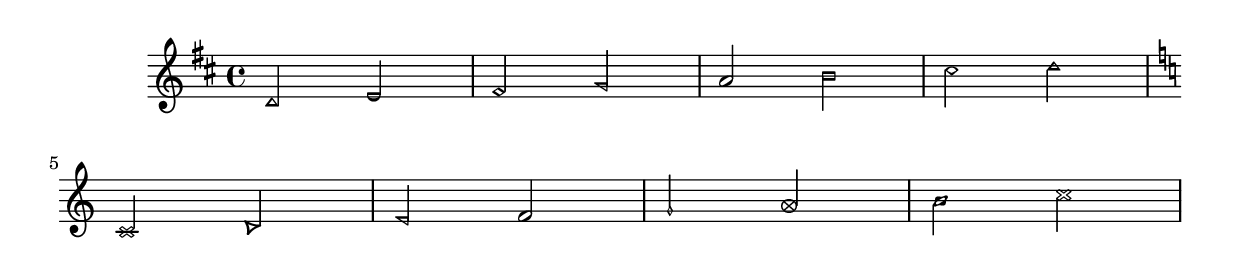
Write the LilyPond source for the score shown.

%% DO NOT EDIT this file manually; it is automatically
%% generated from LSR http://lsr.dsi.unimi.it
%% Make any changes in LSR itself, or in Documentation/snippets/new/ ,
%% and then run scripts/auxiliar/makelsr.py
%%
%% This file is in the public domain.
\version "2.16.0"

\header {
  lsrtags = "editorial-annotations, pitches"

  texidoc = "
The @code{shapeNoteStyles} property can be used to define various note
head styles for each step of the scale (as set by the key signature or
the @code{tonic} property). This property requires a set of symbols,
which can be purely arbitrary (geometrical expressions such as
@code{triangle}, @code{cross}, and @code{xcircle} are allowed) or based
on old American engraving tradition (some latin note names are also
allowed).

That said, to imitate old American song books, there are several
predefined note head styles available through shortcut commands such as
@code{\\aikenHeads} or @code{\\sacredHarpHeads}.

This example shows different ways to obtain shape note heads, and
demonstrates the ability to transpose a melody without losing the
correspondence between harmonic functions and note head styles.

"
  doctitle = "Applying note head styles depending on the step of the scale"
} % begin verbatim


fragment = {
  \key c \major
  c2 d
  e2 f
  g2 a
  b2 c
}

\new Staff {
  \transpose c d
  \relative c' {
    \set shapeNoteStyles = ##(do re mi fa
                               #f la ti)
    \fragment
  }

  \break

  \relative c' {
    \set shapeNoteStyles = ##(cross triangle fa #f
                               mensural xcircle diamond)
    \fragment
  }
}
